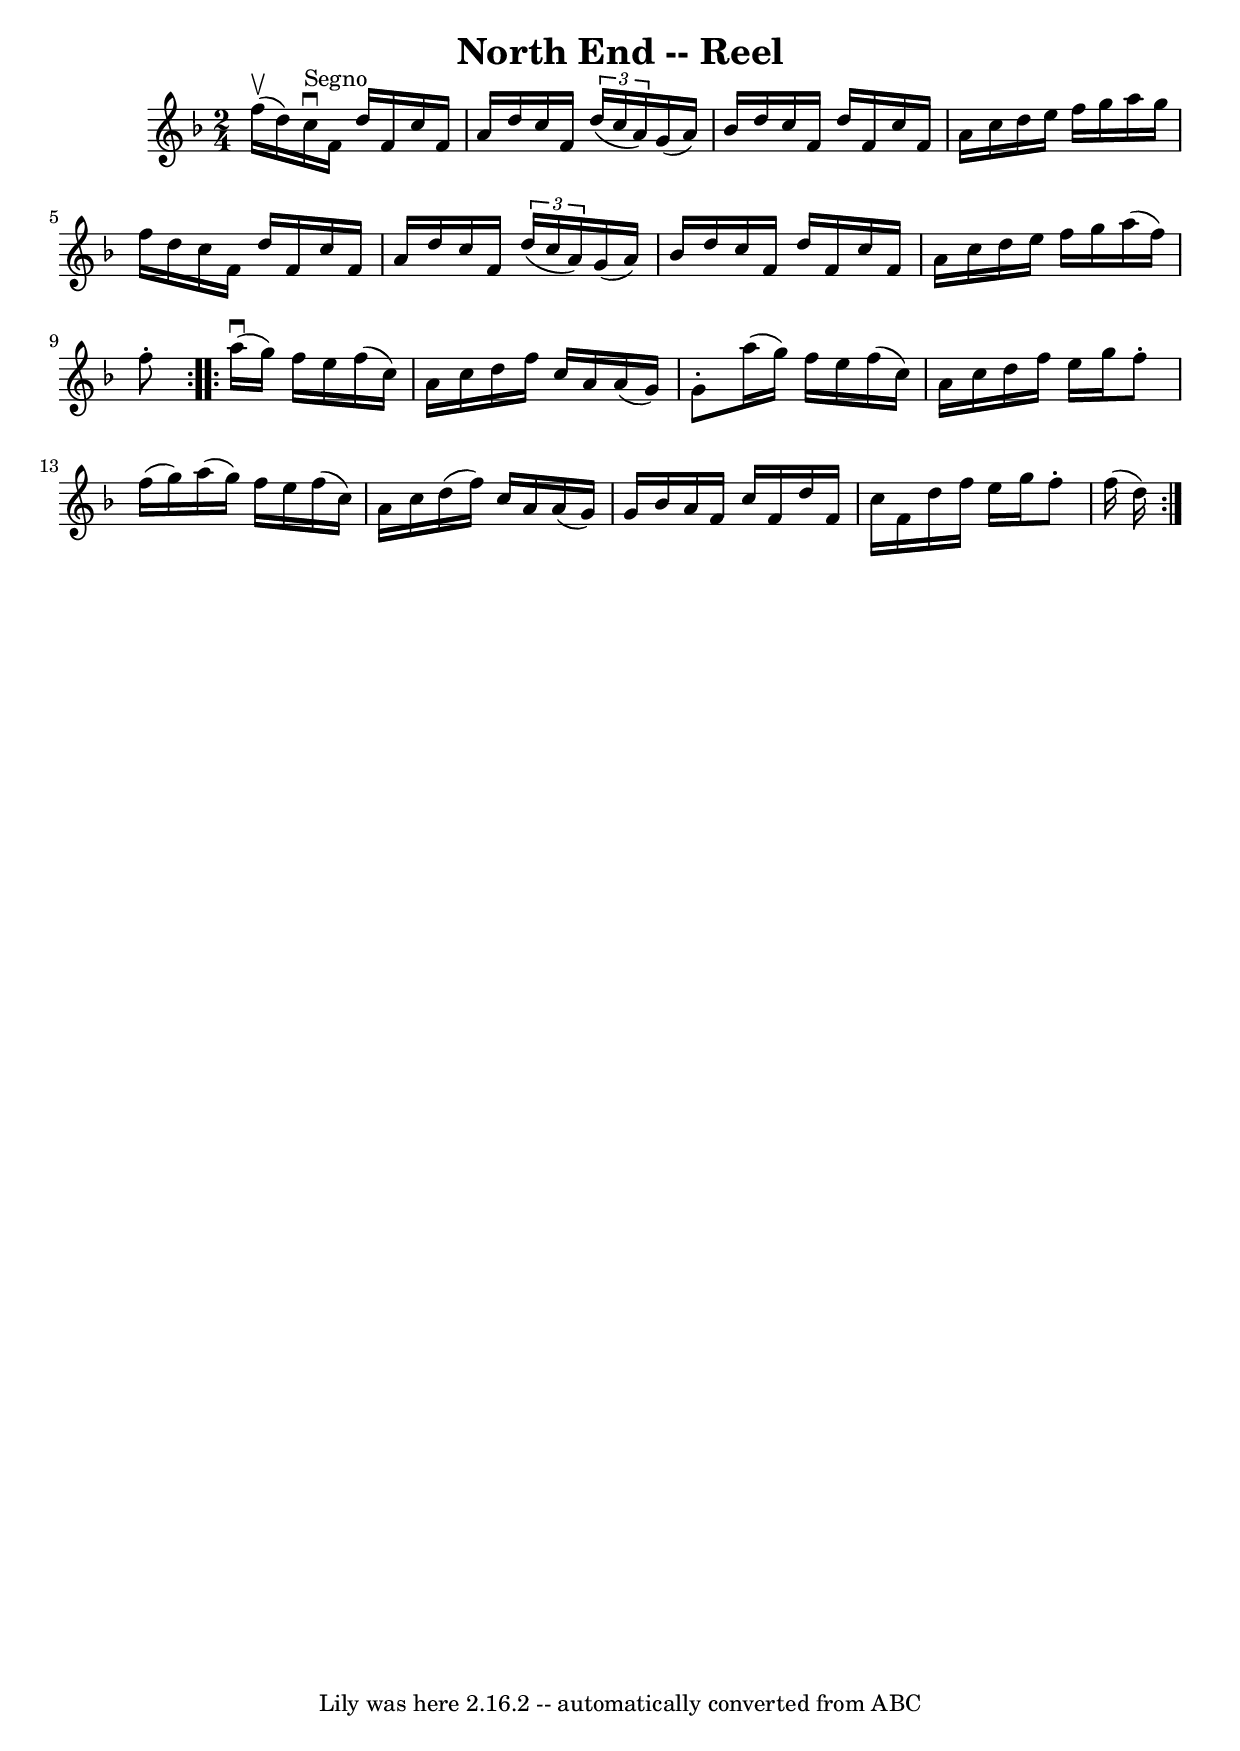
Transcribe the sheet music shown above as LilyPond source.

\version "2.16.2"
\include "Mammoth.ily"
\header {
  %% book = "Ryan's Mammoth Collection"
 crossRefNumber = "1"
 footnotes = "\\\\369"
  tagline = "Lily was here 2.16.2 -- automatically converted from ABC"
  title = "North End -- Reel"

}
voicedefault =  {



  \repeat volta 2 {

    \time 2/4 
    \key f \major f''16^\upbow(d''16)    |
 c''16^"Segno"^\downbow f'16 d''16 f'16 c''16 f'16 a'16 d''16     |
 c''16 f'16    \times 2/3 { d''16 (c''16 a'16)  			     } g'16 (a'16) bes'16 d''16     |
 c''16 f'16 d''16 f'16 c''16 f'16 a'16 c''16     |
 d''16 e''16 f''16 g''16 a''16 g''16 f''16 d''16     |
 c''16 f'16 d''16 f'16 c''16 f'16 a'16 d''16     |
 c''16 f'16    
    \times 2/3 { d''16 (c''16 a'16) 
	       } g'16 (a'16) bes'16 d''16     |
 c''16 f'16 d''16 f'16 c''16 f'16 a'16 c''16     |
 d''16 e''16 f''16 g''16 a''16 (f''16)   
 f''8-.   
  }     
  \repeat volta 2 {
 a''16^\downbow(g''16) f''16 e''16 f''16 (c''16) a'16 c''16     |
 d''16 f''16 c''16 a'16 a'16 (g'16) g'8-.    |
 a''16 (g''16) f''16 e''16 f''16 (c''16) a'16 c''16     |
 d''16 f''16 e''16 g''16 f''8-. f''16 (g''16)    |
 a''16 ( g''16) f''16 e''16 f''16 (c''16) a'16 c''16     |
 d''16 (f''16) c''16 a'16 a'16 (g'16) g'16 bes'16      |
 a'16 f'16 c''16 f'16 d''16 f'16 c''16 f'16     |
 d''16 f''16 e''16 g''16 f''8-. f''16 (d''16)   

  }   

}

\score{
  <<

    \context Staff="default"
    {
      \voicedefault 
      
    }

  >>
  \layout {
    
  }
  \midi {
  }

}
